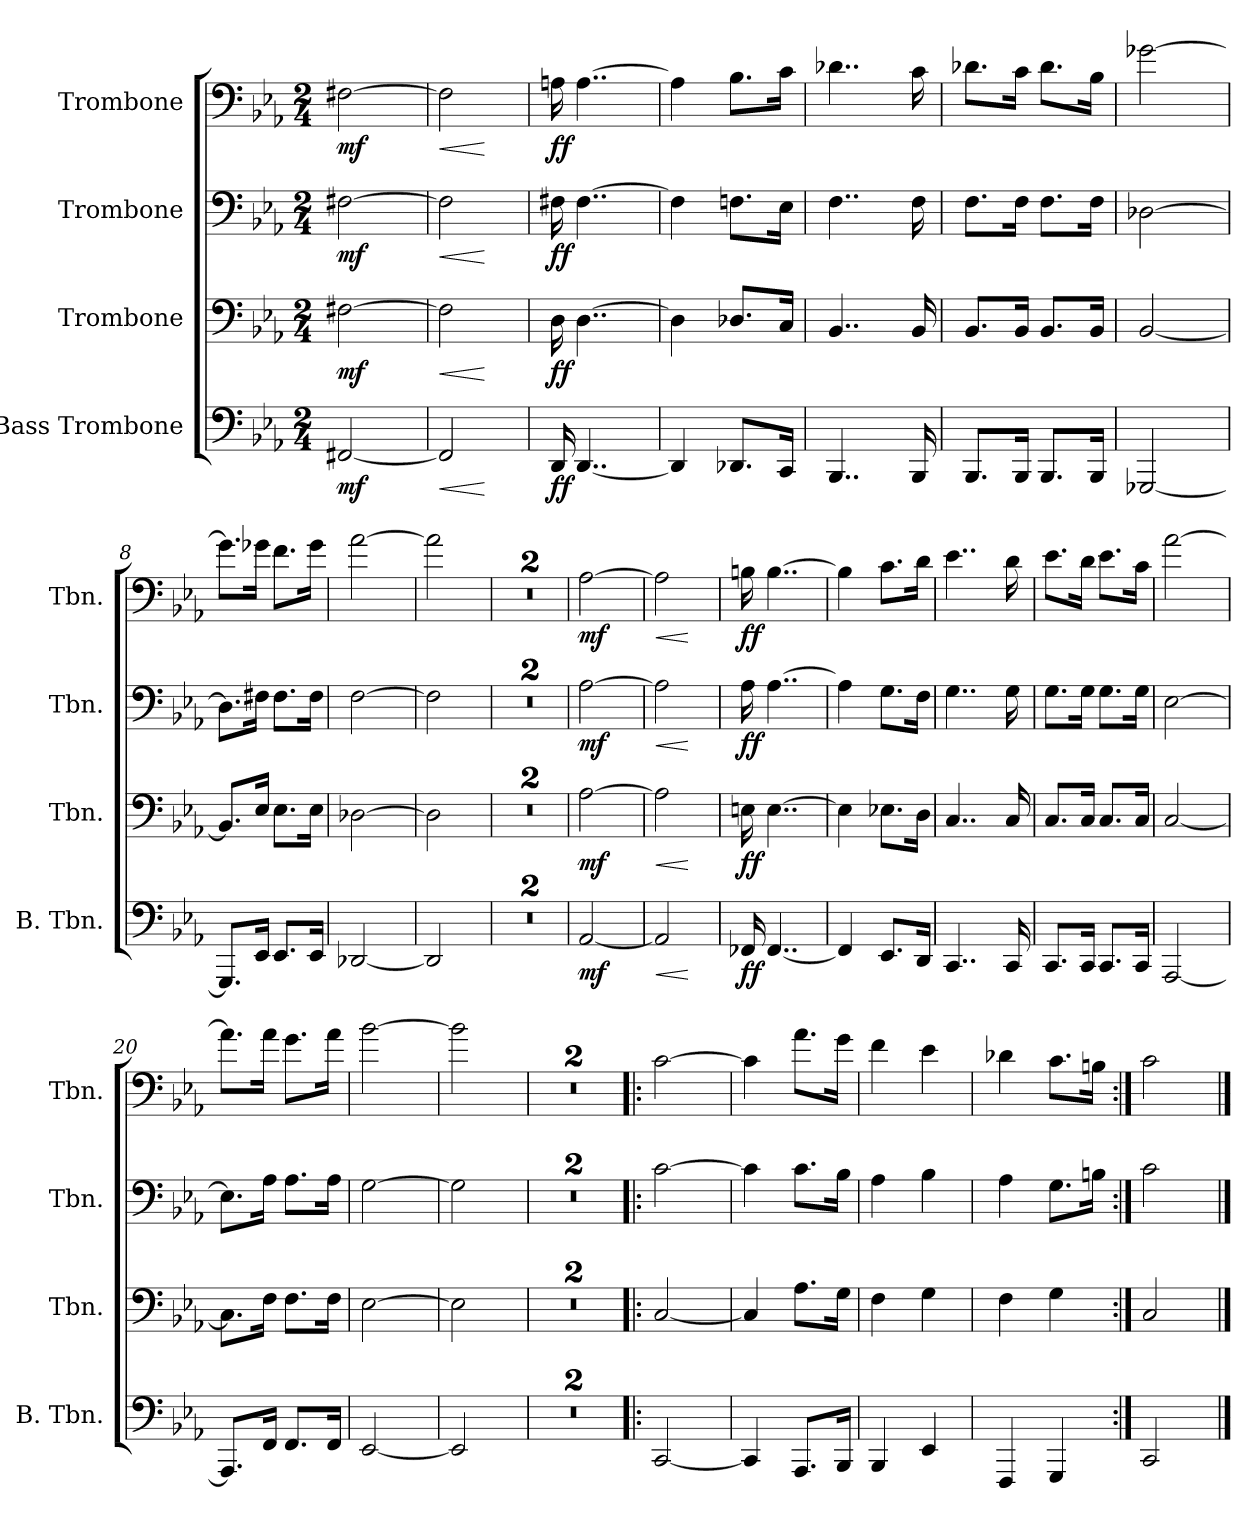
**kern	**dynam	**kern	**dynam	**kern	**dynam	**kern	**dynam
*part4	*part4	*part3	*part3	*part2	*part2	*part1	*part1
*staff4	*staff4	*staff3	*staff3	*staff2	*staff2	*staff1	*staff1
*I"Bass Trombone	*	*I"Trombone	*	*I"Trombone	*	*I"Trombone	*
*I'B. Tbn.	*	*I'Tbn.	*	*I'Tbn.	*	*I'Tbn.	*
*clefF4	*	*clefF4	*	*clefF4	*	*clefF4	*
*k[b-e-a-]	*	*k[b-e-a-]	*	*k[b-e-a-]	*	*k[b-e-a-]	*
*M2/4	*	*M2/4	*	*M2/4	*	*M2/4	*
*MM80	*	*MM80	*	*MM80	*	*MM80	*
=1	=1	=1	=1	=1	=1	=1	=1
!	!LO:DY:b	!	!LO:DY:b	!	!LO:DY:b	!	!LO:DY:b
[2FF#X/	mf	[2F#X\	mf	[2F#X\	mf	[2F#X\	mf
=2	=2	=2	=2	=2	=2	=2	=2
!	!LO:HP:b	!	!LO:HP:b	!	!LO:HP:b	!	!LO:HP:b
2FF#/]	<	2F#\]	<	2F#\]	<	2F#\]	<
.	[	.	[	.	[	.	[
=3	=3	=3	=3	=3	=3	=3	=3
!	!LO:DY:b	!	!LO:DY:b	!	!LO:DY:b	!	!LO:DY:b
16DD/	ff	16D\	ff	16F#X\	ff	16An\	ff
[4..DD/	.	[4..D\	.	[4..F#\	.	[4..A\	.
=4	=4	=4	=4	=4	=4	=4	=4
4DD/]	.	4D\]	.	4F#\]	.	4A\]	.
8.DD-X/L	.	8.D-X/L	.	8.Fn\L	.	8.B-\L	.
16CC/Jk	.	16C/Jk	.	16E-\Jk	.	16c\Jk	.
=5	=5	=5	=5	=5	=5	=5	=5
4..BBB-/	.	4..BB-/	.	4..F\	.	4..d-X\	.
16BBB-/	.	16BB-/	.	16F\	.	16c\	.
=6	=6	=6	=6	=6	=6	=6	=6
8.BBB-/L	.	8.BB-/L	.	8.F\L	.	8.d-X\L	.
16BBB-/Jk	.	16BB-/Jk	.	16F\Jk	.	16c\Jk	.
8.BBB-/L	.	8.BB-/L	.	8.F\L	.	8.d-\L	.
16BBB-/Jk	.	16BB-/Jk	.	16F\Jk	.	16B-\Jk	.
=7	=7	=7	=7	=7	=7	=7	=7
[2GGG-X/	.	[2BB-/	.	[2D-X\	.	[2g-X\	.
=8	=8	=8	=8	=8	=8	=8	=8
8.GGG-/L]	.	8.BB-/L]	.	8.D-\L]	.	8.g-\L]	.
16EE-/Jk	.	16E-/Jk	.	16F#X\Jk	.	16g-X\Jk	.
8.EE-/L	.	8.E-\L	.	8.F#\L	.	8.f\L	.
16EE-/Jk	.	16E-\Jk	.	16F#\Jk	.	16g-\Jk	.
=9	=9	=9	=9	=9	=9	=9	=9
[2DD-X/	.	[2D-X\	.	[2F\	.	[2a-\	.
=10	=10	=10	=10	=10	=10	=10	=10
2DD-/]	.	2D-\]	.	2F\]	.	2a-\]	.
!!LO:LB:g=z
=11	=11	=11	=11	=11	=11	=11	=11
2r	.	2r	.	2r	.	2r	.
=12	=12	=12	=12	=12	=12	=12	=12
2r	.	2r	.	2r	.	2r	.
=13	=13	=13	=13	=13	=13	=13	=13
!	!LO:DY:b	!	!LO:DY:b	!	!LO:DY:b	!	!LO:DY:b
[2AA-/	mf	[2A-\	mf	[2A-\	mf	[2A-\	mf
=14	=14	=14	=14	=14	=14	=14	=14
!	!LO:HP:b	!	!LO:HP:b	!	!LO:HP:b	!	!LO:HP:b
2AA-/]	<	2A-\]	<	2A-\]	<	2A-\]	<
.	[	.	[	.	[	.	[
=15	=15	=15	=15	=15	=15	=15	=15
!	!LO:DY:b	!	!LO:DY:b	!	!LO:DY:b	!	!LO:DY:b
16FF-X/	ff	16En\	ff	16A-\	ff	16Bn\	ff
[4..FF-/	.	[4..E\	.	[4..A-\	.	[4..B\	.
=16	=16	=16	=16	=16	=16	=16	=16
4FF-/]	.	4E\]	.	4A-\]	.	4B\]	.
8.EE-/L	.	8.E-X\L	.	8.G\L	.	8.c\L	.
16DD/Jk	.	16D\Jk	.	16F\Jk	.	16d\Jk	.
=17	=17	=17	=17	=17	=17	=17	=17
4..CC/	.	4..C/	.	4..G\	.	4..e-\	.
16CC/	.	16C/	.	16G\	.	16d\	.
=18	=18	=18	=18	=18	=18	=18	=18
8.CC/L	.	8.C/L	.	8.G\L	.	8.e-\L	.
16CC/Jk	.	16C/Jk	.	16G\Jk	.	16d\Jk	.
8.CC/L	.	8.C/L	.	8.G\L	.	8.e-\L	.
16CC/Jk	.	16C/Jk	.	16G\Jk	.	16c\Jk	.
=19	=19	=19	=19	=19	=19	=19	=19
[2AAA-/	.	[2C/	.	[2E-\	.	[2a-\	.
=20	=20	=20	=20	=20	=20	=20	=20
8.AAA-/L]	.	8.C\L]	.	8.E-\L]	.	8.a-\L]	.
16FF/Jk	.	16F\Jk	.	16A-\Jk	.	16a-\Jk	.
8.FF/L	.	8.F\L	.	8.A-\L	.	8.g\L	.
16FF/Jk	.	16F\Jk	.	16A-\Jk	.	16a-\Jk	.
=21	=21	=21	=21	=21	=21	=21	=21
[2EE-/	.	[2E-\	.	[2G\	.	[2b-\	.
=22	=22	=22	=22	=22	=22	=22	=22
2EE-/]	.	2E-\]	.	2G\]	.	2b-\]	.
=23	=23	=23	=23	=23	=23	=23	=23
2r	.	2r	.	2r	.	2r	.
!!LO:PB:g=z
=24	=24	=24	=24	=24	=24	=24	=24
2r	.	2r	.	2r	.	2r	.
=25!|:	=25!|:	=25!|:	=25!|:	=25!|:	=25!|:	=25!|:	=25!|:
[2CC/	.	[2C/	.	[2c\	.	[2c\	.
=26	=26	=26	=26	=26	=26	=26	=26
4CC/]	.	4C/]	.	4c\]	.	4c\]	.
8.AAA-/L	.	8.A-\L	.	8.c\L	.	8.a-\L	.
16BBB-/Jk	.	16G\Jk	.	16B-\Jk	.	16g\Jk	.
=27	=27	=27	=27	=27	=27	=27	=27
4BBB-/	.	4F\	.	4A-\	.	4f\	.
4EE-/	.	4G\	.	4B-\	.	4e-\	.
=28	=28	=28	=28	=28	=28	=28	=28
4FFF/	.	4F\	.	4A-\	.	4d-X\	.
4GGG/	.	4G\	.	8.G\L	.	8.c\L	.
.	.	.	.	16Bn\Jk	.	16Bn\Jk	.
=29:|!	=29:|!	=29:|!	=29:|!	=29:|!	=29:|!	=29:|!	=29:|!
2CC/	.	2C/	.	2c\	.	2c\	.
==	==	==	==	==	==	==	==
*-	*-	*-	*-	*-	*-	*-	*-
